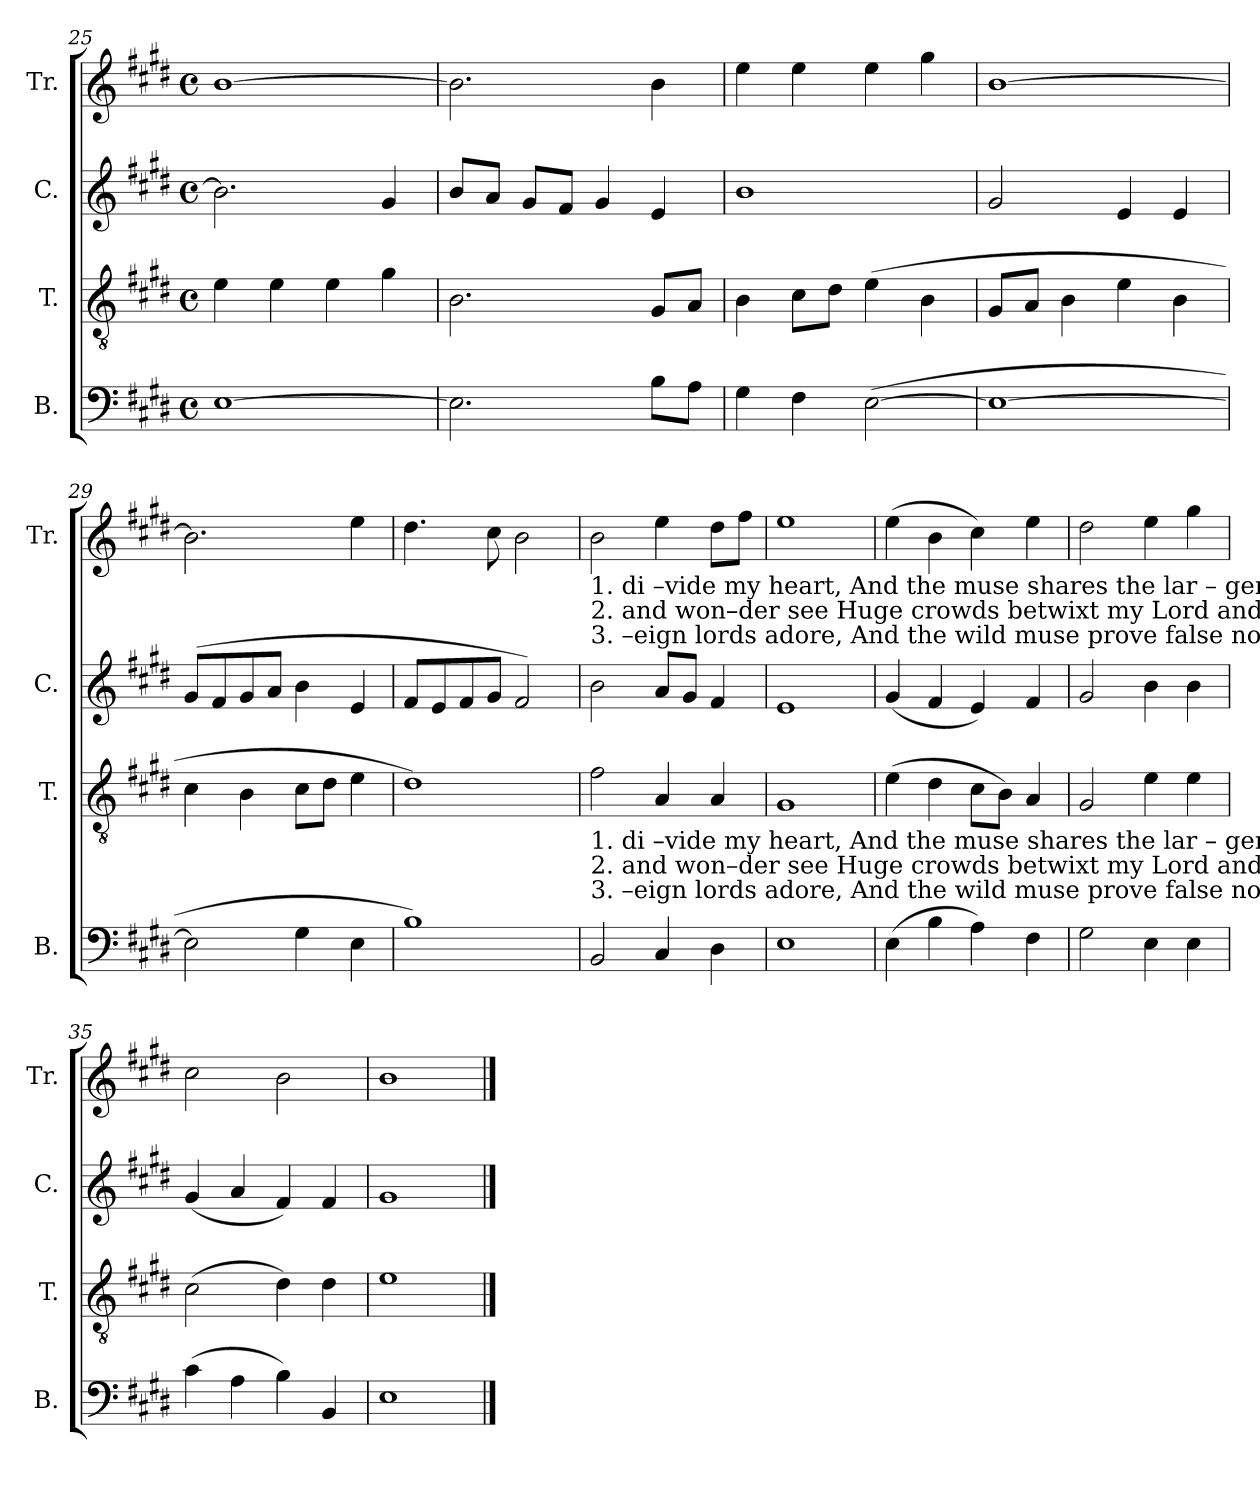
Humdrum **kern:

**kern	**kern	**kern	**kern
*part4	*part3	*part2	*part1
*staff4	*staff3	*staff2	*staff1
*I"B.	*I"T.	*I"C.	*I"Tr.
*I'B.	*I'T.	*I'C.	*I'Tr.
*clefF4	*clefGv2	*clefG2	*clefG2
*k[f#c#g#d#]	*k[f#c#g#d#]	*k[f#c#g#d#]	*k[f#c#g#d#]
*M4/4	*M4/4	*M4/4	*M4/4
*met(c)	*met(c)	*met(c)	*met(c)
=25	=25	=25	=25
[1E	4e\	2.b\]	[1b
.	4e\	.	.
.	4e\	.	.
.	4g#\	4g#/	.
=26	=26	=26	=26
2.E\]	2.B\	8b/L	2.b\]
.	.	8a/J	.
.	.	8g#/L	.
.	.	8f#/J	.
.	.	4g#/	.
8B\L	8G#/L	4e/	4b\
8A\J	8A/J	.	.
=27	=27	=27	=27
4G#\	4B\	1b	4ee\
4F#\	8c#\L	.	4ee\
.	8d#\J	.	.
([2E\	(4e\	.	4ee\
.	4B\	.	4gg#\
=28	=28	=28	=28
1E_	8G#/L	2g#/	[1b
.	8A/J	.	.
.	4B\	.	.
.	4e\	4e/	.
.	4B\	4e/	.
=29	=29	=29	=29
2E\]	4c#\	(8g#/L	2.b\]
.	.	8f#/	.
.	4B\	8g#/	.
.	.	8a/J	.
4G#\	8c#\L	4b\	.
.	8d#\J	.	.
4E\	4e\	4e/	4ee\
=30	=30	=30	=30
1B)	1d#)	8f#/L	4.dd#\
.	.	8e/	.
.	.	8f#/	.
.	.	8g#/J	8cc#\
.	.	2f#/)	2b\
!!LO:LB:g=z
=31	=31	=31	=31
!	!	!	!LO:TX:b:t=1. di –vide  my    heart,     And               the  muse shares the  lar – ger     part.
!	!	!	!LO:TX:b:t=2. and  won–der  see         Huge              crowds betwixt my  Lord  and     me.
!	!	!	!LO:TX:b:t=3. –eign lords  adore,        And               the  wild muse  prove  false  no  more?
!	!LO:TX:b:t=1. di –vide  my    heart,     And               the  muse shares the  lar – ger     part.	!	!
!	!LO:TX:b:t=2. and  won–der  see         Huge              crowds betwixt my  Lord  and     me.	!	!
!	!LO:TX:b:t=3. –eign lords  adore,        And               the  wild muse  prove  false  no  more?	!	!
2BB/	2f#\	2b\	2b\
4C#/	4A/	8a/L	4ee\
.	.	8g#/J	.
4D#\	4A/	4f#/	8dd#\L
.	.	.	8ff#\J
=32	=32	=32	=32
1E	1G#	1e	1ee
=33	=33	=33	=33
(4E\	(4e\	(4g#/	(4ee\
4B\	4d#\	4f#/	4b\
4A\)	8c#\L	4e/)	4cc#\)
.	8B\J)	.	.
4F#\	4A/	4f#/	4ee\
=34	=34	=34	=34
2G#\	2G#/	2g#/	2dd#\
4E\	4e\	4b\	4ee\
4E\	4e\	4b\	4gg#\
=35	=35	=35	=35
(4c#\	(2c#\	(4g#/	2cc#\
4A\	.	4a/	.
4B\)	4d#\)	4f#/)	2b\
4BB/	4d#\	4f#/	.
=36	=36	=36	=36
1E	1e	1g#	1b
==	==	==	==
*-	*-	*-	*-
